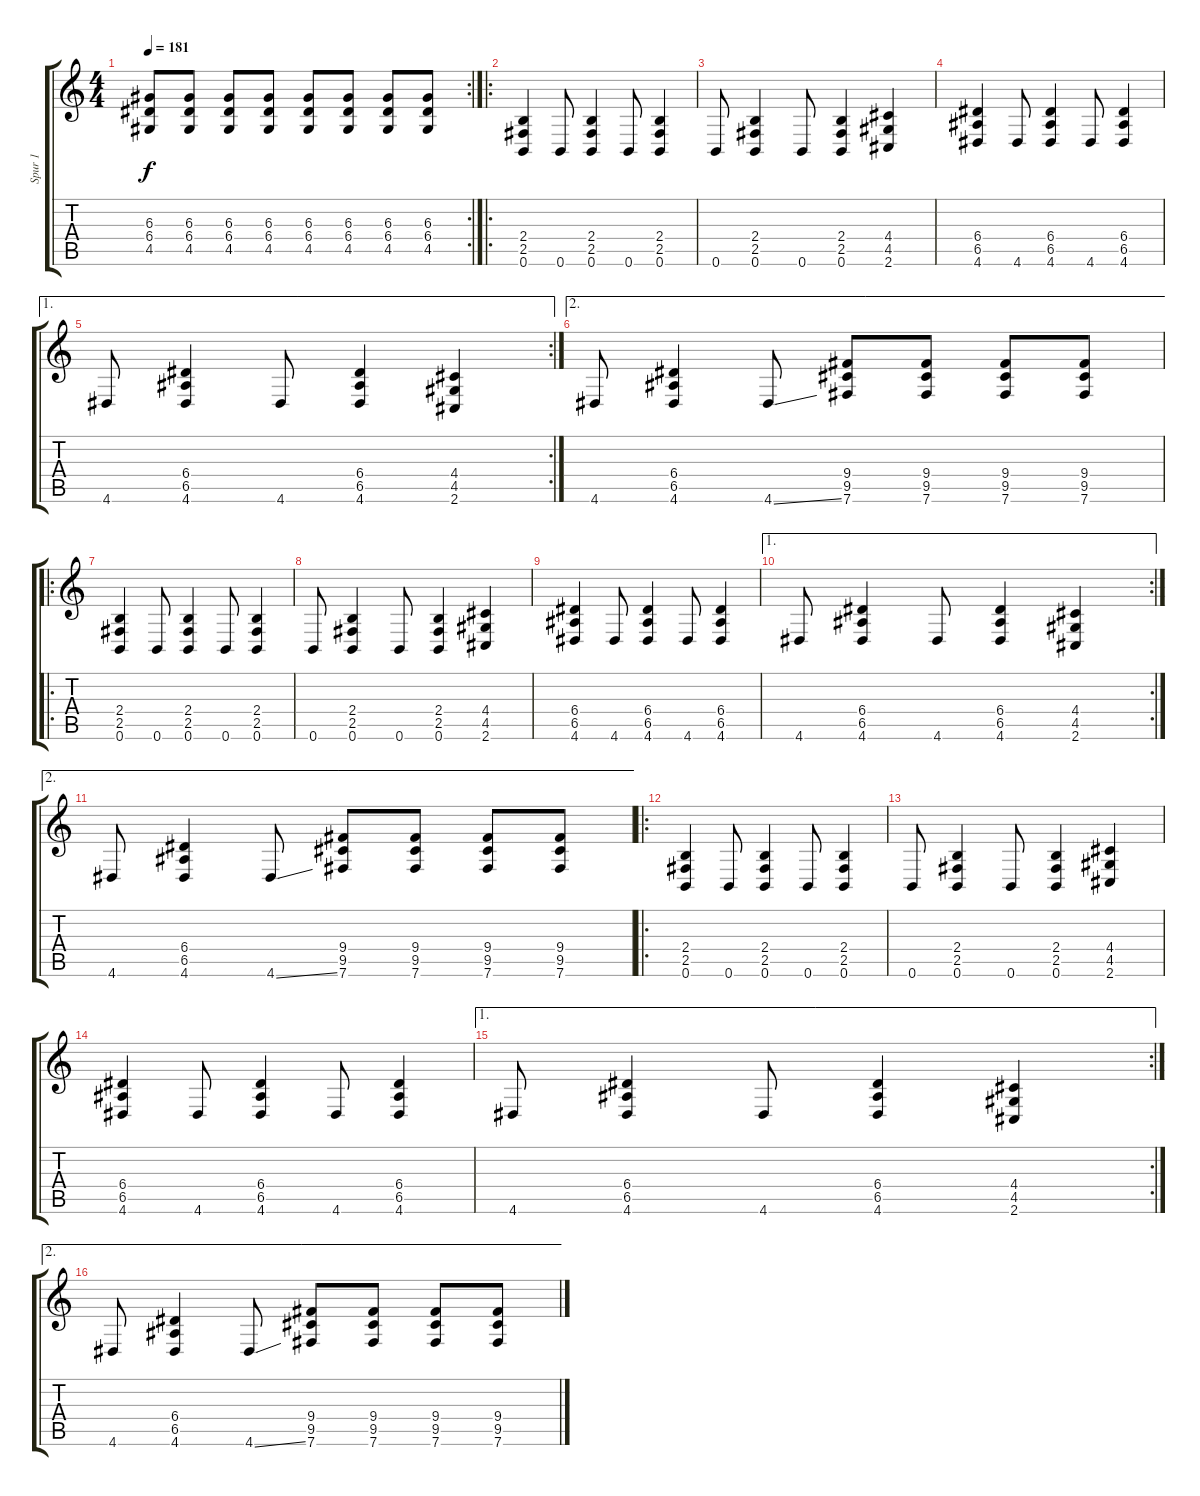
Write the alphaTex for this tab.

\track ("Spur 1" "Spur 1") {instrument distortionguitar}
\staff {score tabs}
\tuning (B3 Gb3 D3 A2 E2 B1) {hide}
\rc 2
\ts (4 4)
\tempo 181
\clef g2
\ks c
(6.3 6.4 4.5).8{dy f} (6.3 6.4 4.5).8 (6.3 6.4 4.5).8 (6.3 6.4 4.5).8 (6.3 6.4 4.5).8 (6.3 6.4 4.5).8 (6.3 6.4 4.5).8 (6.3 6.4 4.5).8 |
\ro
(2.4 2.5 0.6).4 0.6.8 (2.4 2.5 0.6).4 0.6.8 (2.4 2.5 0.6).4 |
0.6.8 (2.4 2.5 0.6).4 0.6.8 (2.4 2.5 0.6).4 (4.4 4.5 2.6).4 |
(6.4 6.5 4.6).4 4.6.8 (6.4 6.5 4.6).4 4.6.8 (6.4 6.5 4.6).4 |
\ae 1
\rc 2
4.6.8 (6.4 6.5 4.6).4 4.6.8 (6.4 6.5 4.6).4 (4.4 4.5 2.6).4 |
\ae 2
4.6.8 (6.4 6.5 4.6).4 4.6{ss}.8 (9.4 9.5 7.6).8 (9.4 9.5 7.6).8 (9.4 9.5 7.6).8 (9.4 9.5 7.6).8 |
\ro
(2.4 2.5 0.6).4 0.6.8 (2.4 2.5 0.6).4 0.6.8 (2.4 2.5 0.6).4 |
0.6.8 (2.4 2.5 0.6).4 0.6.8 (2.4 2.5 0.6).4 (4.4 4.5 2.6).4 |
(6.4 6.5 4.6).4 4.6.8 (6.4 6.5 4.6).4 4.6.8 (6.4 6.5 4.6).4 |
\ae 1
\rc 2
4.6.8 (6.4 6.5 4.6).4 4.6.8 (6.4 6.5 4.6).4 (4.4 4.5 2.6).4 |
\ae 2
4.6.8 (6.4 6.5 4.6).4 4.6{ss}.8 (9.4 9.5 7.6).8 (9.4 9.5 7.6).8 (9.4 9.5 7.6).8 (9.4 9.5 7.6).8 |
\ro
(2.4 2.5 0.6).4 0.6.8 (2.4 2.5 0.6).4 0.6.8 (2.4 2.5 0.6).4 |
0.6.8 (2.4 2.5 0.6).4 0.6.8 (2.4 2.5 0.6).4 (4.4 4.5 2.6).4 |
(6.4 6.5 4.6).4 4.6.8 (6.4 6.5 4.6).4 4.6.8 (6.4 6.5 4.6).4 |
\ae 1
\rc 2
4.6.8 (6.4 6.5 4.6).4 4.6.8 (6.4 6.5 4.6).4 (4.4 4.5 2.6).4 |
\ae 2
4.6.8 (6.4 6.5 4.6).4 4.6{ss}.8 (9.4 9.5 7.6).8 (9.4 9.5 7.6).8 (9.4 9.5 7.6).8 (9.4 9.5 7.6).8
